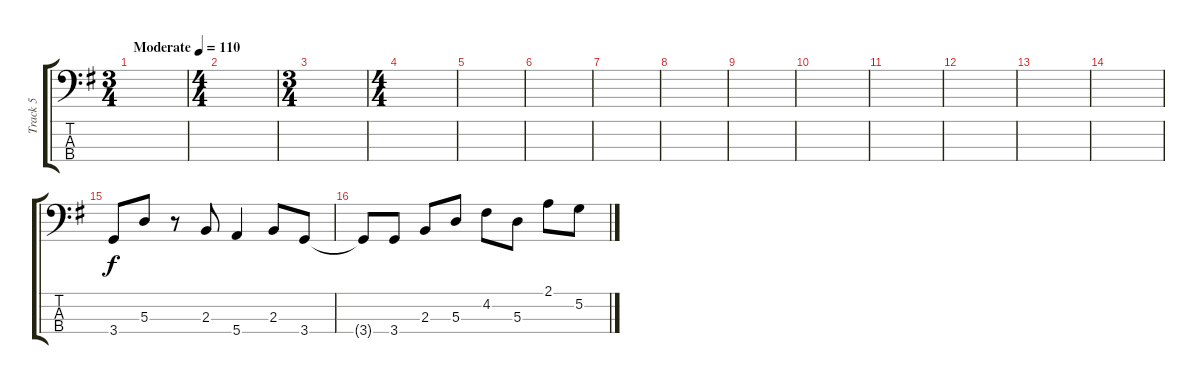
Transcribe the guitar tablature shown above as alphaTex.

\track ("Track 5" "Track 5") {instrument electricbassfinger}
\staff {score tabs}
\tuning (G2 D2 A1 E1) {hide}
\ts (3 4)
\tempo (110 "Moderate")
\clef f4
\ks g
|
\ts (4 4)
|
\ts (3 4)
|
\ts (4 4)
|
|
|
|
|
|
|
|
|
|
|
3.4.8 5.3.8 r.8 2.3.8 5.4.4 2.3.8 3.4.8 |
3.4{t}.8 3.4.8 2.3.8 5.3.8 4.2.8 5.3.8 2.1.8 5.2.8
